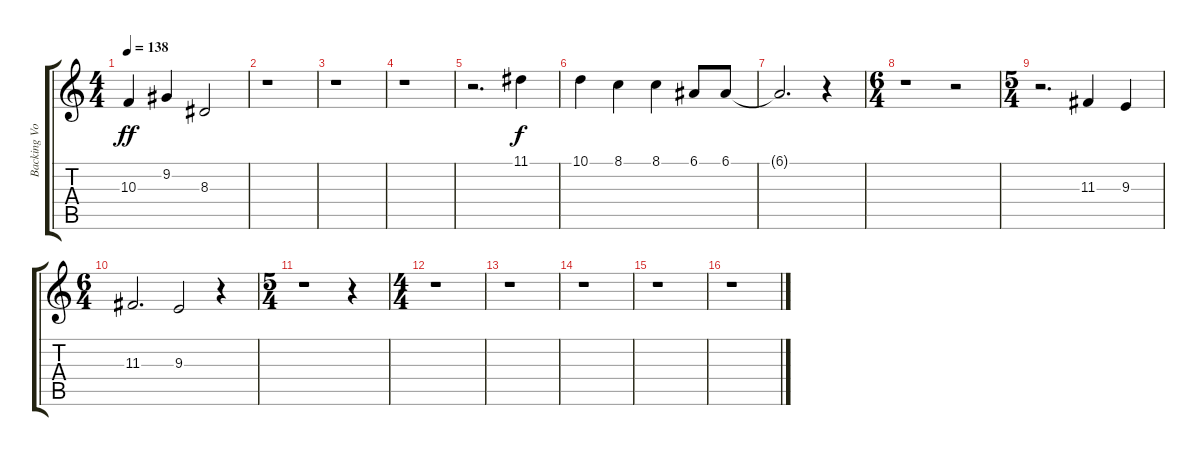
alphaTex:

\track ("Backing Vocals" "Backing Vo") {instrument choiraahs}
\staff {score tabs}
\tuning (E4 B3 G3 D3 A2 E2) {hide}
\ts (4 4)
\tempo 138
\clef g2
\ks c
10.3.4{dy ff} 9.2.4 8.3.2 |
r.1 |
r.1 |
r.1 |
r.2{d volume 13 balance 10} 11.1.4{dy f} |
10.1.4 8.1.4 8.1.4 6.1.8 6.1.8 |
6.1{t}.2{d} r.4 |
\ts (6 4)
r.1 r.2 |
\ts (5 4)
r.2{d} 11.3.4 9.3.4 |
\ts (6 4)
11.3.2{d} 9.3.2 r.4 |
\ts (5 4)
r.1 r.4 |
\ts (4 4)
r.1 |
r.1 |
r.1 |
r.1 |
r.1
